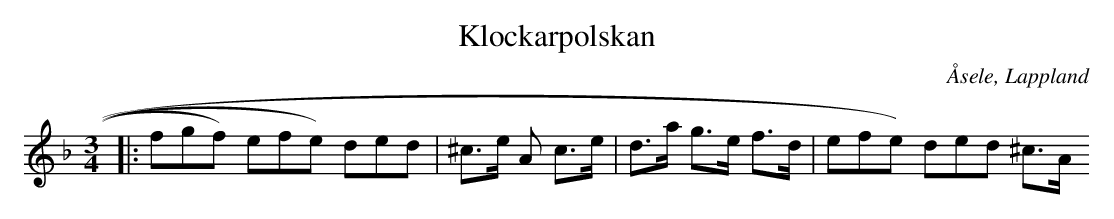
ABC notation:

X:1
T:Klockarpolskan
O:Åsele, Lappland
M:3/4
L:1/8
K:Dm
|: 3)fgf 3)efe 2)ded | ^c>e A c>e | d>a g>e f>d | 3)efe 3)ded ^c>A
